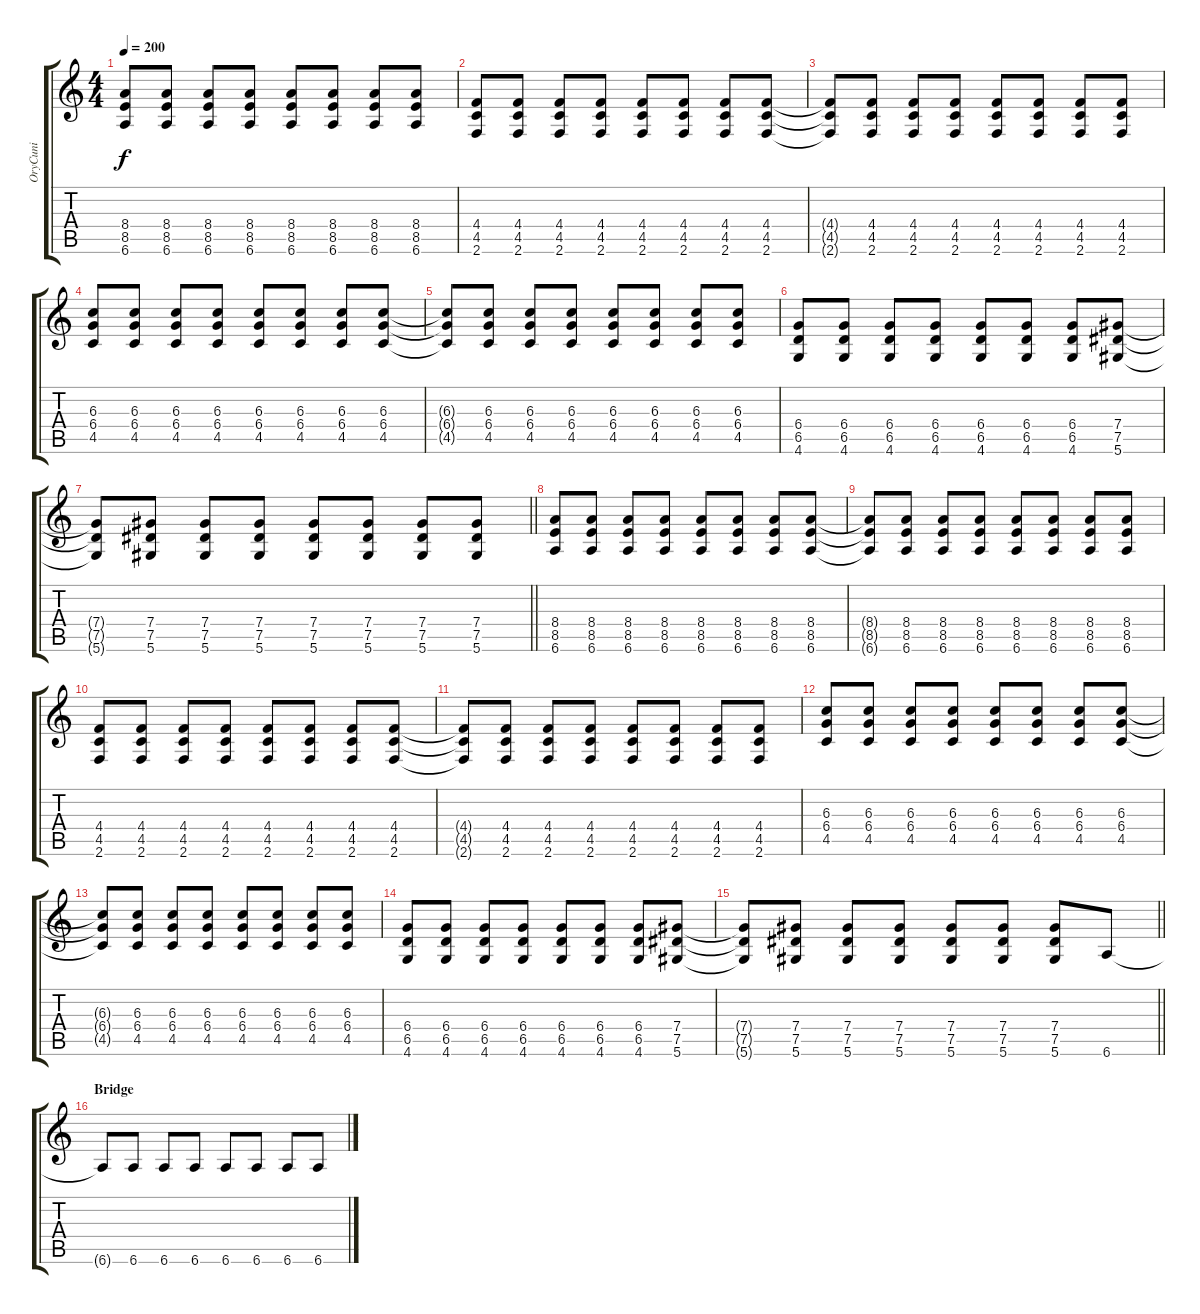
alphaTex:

\track ("OryCuni" "OryCuni") {instrument distortionguitar}
\staff {score tabs}
\tuning (Eb4 Bb3 Gb3 Db3 Ab2 Eb2) {hide}
\ts (4 4)
\tempo 200
\clef g2
\ks c
(8.4{t} 8.5{t} 6.6{t}).8{dy f} (8.4 8.5 6.6).8 (8.4 8.5 6.6).8 (8.4 8.5 6.6).8 (8.4 8.5 6.6).8 (8.4 8.5 6.6).8 (8.4 8.5 6.6).8 (8.4 8.5 6.6).8 |
(4.4 4.5 2.6).8 (4.4 4.5 2.6).8 (4.4 4.5 2.6).8 (4.4 4.5 2.6).8 (4.4 4.5 2.6).8 (4.4 4.5 2.6).8 (4.4 4.5 2.6).8 (4.4 4.5 2.6).8 |
(4.4{t} 4.5{t} 2.6{t}).8 (4.4 4.5 2.6).8 (4.4 4.5 2.6).8 (4.4 4.5 2.6).8 (4.4 4.5 2.6).8 (4.4 4.5 2.6).8 (4.4 4.5 2.6).8 (4.4 4.5 2.6).8 |
(6.3 6.4 4.5).8 (6.3 6.4 4.5).8 (6.3 6.4 4.5).8 (6.3 6.4 4.5).8 (6.3 6.4 4.5).8 (6.3 6.4 4.5).8 (6.3 6.4 4.5).8 (6.3 6.4 4.5).8 |
(6.3{t} 6.4{t} 4.5{t}).8 (6.3 6.4 4.5).8 (6.3 6.4 4.5).8 (6.3 6.4 4.5).8 (6.3 6.4 4.5).8 (6.3 6.4 4.5).8 (6.3 6.4 4.5).8 (6.3 6.4 4.5).8 |
(6.4 6.5 4.6).8 (6.4 6.5 4.6).8 (6.4 6.5 4.6).8 (6.4 6.5 4.6).8 (6.4 6.5 4.6).8 (6.4 6.5 4.6).8 (6.4 6.5 4.6).8 (7.4 7.5 5.6).8 |
\barLineRight lightlight
(7.4{t} 7.5{t} 5.6{t}).8 (7.4 7.5 5.6).8 (7.4 7.5 5.6).8 (7.4 7.5 5.6).8 (7.4 7.5 5.6).8 (7.4 7.5 5.6).8 (7.4 7.5 5.6).8 (7.4 7.5 5.6).8 |
(8.4 8.5 6.6).8 (8.4 8.5 6.6).8 (8.4 8.5 6.6).8 (8.4 8.5 6.6).8 (8.4 8.5 6.6).8 (8.4 8.5 6.6).8 (8.4 8.5 6.6).8 (8.4 8.5 6.6).8 |
(8.4{t} 8.5{t} 6.6{t}).8 (8.4 8.5 6.6).8 (8.4 8.5 6.6).8 (8.4 8.5 6.6).8 (8.4 8.5 6.6).8 (8.4 8.5 6.6).8 (8.4 8.5 6.6).8 (8.4 8.5 6.6).8 |
(4.4 4.5 2.6).8 (4.4 4.5 2.6).8 (4.4 4.5 2.6).8 (4.4 4.5 2.6).8 (4.4 4.5 2.6).8 (4.4 4.5 2.6).8 (4.4 4.5 2.6).8 (4.4 4.5 2.6).8 |
(4.4{t} 4.5{t} 2.6{t}).8 (4.4 4.5 2.6).8 (4.4 4.5 2.6).8 (4.4 4.5 2.6).8 (4.4 4.5 2.6).8 (4.4 4.5 2.6).8 (4.4 4.5 2.6).8 (4.4 4.5 2.6).8 |
(6.3 6.4 4.5).8 (6.3 6.4 4.5).8 (6.3 6.4 4.5).8 (6.3 6.4 4.5).8 (6.3 6.4 4.5).8 (6.3 6.4 4.5).8 (6.3 6.4 4.5).8 (6.3 6.4 4.5).8 |
(6.3{t} 6.4{t} 4.5{t}).8 (6.3 6.4 4.5).8 (6.3 6.4 4.5).8 (6.3 6.4 4.5).8 (6.3 6.4 4.5).8 (6.3 6.4 4.5).8 (6.3 6.4 4.5).8 (6.3 6.4 4.5).8 |
(6.4 6.5 4.6).8 (6.4 6.5 4.6).8 (6.4 6.5 4.6).8 (6.4 6.5 4.6).8 (6.4 6.5 4.6).8 (6.4 6.5 4.6).8 (6.4 6.5 4.6).8 (7.4 7.5 5.6).8 |
\barLineRight lightlight
(7.4{t} 7.5{t} 5.6{t}).8 (7.4 7.5 5.6).8 (7.4 7.5 5.6).8 (7.4 7.5 5.6).8 (7.4 7.5 5.6).8 (7.4 7.5 5.6).8 (7.4 7.5 5.6).8 6.6.8 |
\section ("" "Bridge")
6.6{t}.8 6.6.8 6.6.8 6.6.8 6.6.8 6.6.8 6.6.8 6.6.8
